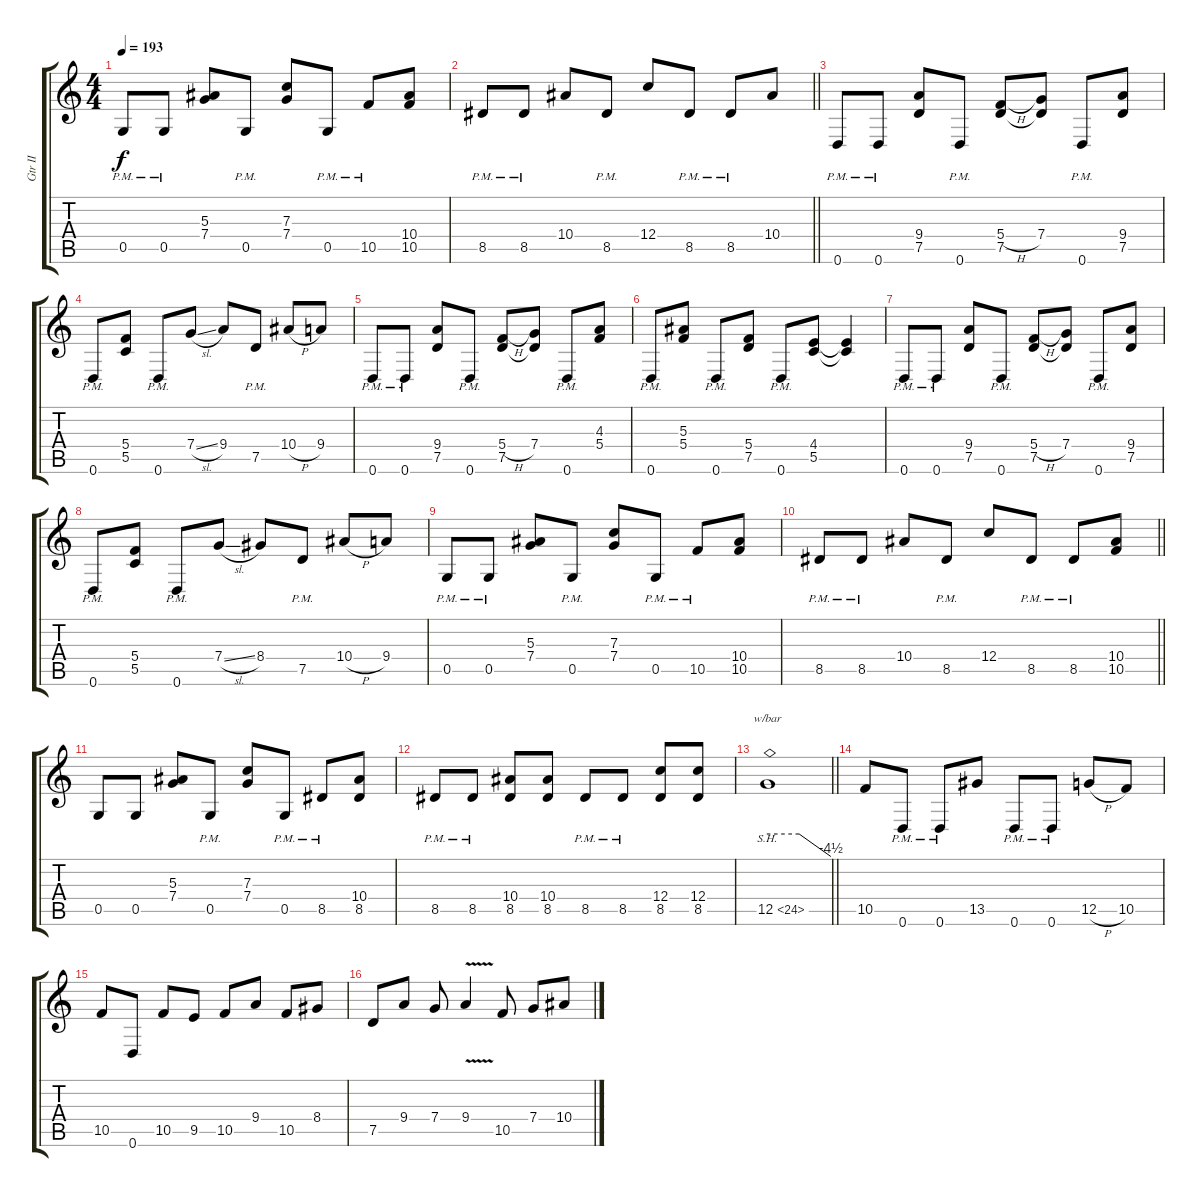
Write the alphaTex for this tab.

\track ("Gtr II" "Gtr II") {instrument distortionguitar}
\staff {score tabs}
\tuning (D4 A3 F3 C3 G2 D2) {hide}
\ts (4 4)
\tempo 193
\clef g2
\ks c
0.5{pm}.8{dy f} 0.5{pm}.8 (5.3 7.4).8 0.5{pm}.8 (7.3 7.4).8 0.5{pm}.8 10.5{pm}.8 (10.4 10.5).8 |
\barLineRight lightlight
8.5{pm}.8 8.5{pm}.8 10.4.8 8.5{pm}.8 12.4.8 8.5{pm}.8 8.5{pm}.8 10.4.8 |
0.6{pm}.8 0.6{pm}.8 (9.4 7.5).8 0.6{pm}.8 (5.4{h} 7.5).8 (7.4 7.5{t}).8 0.6{pm}.8 (9.4 7.5).8 |
0.6{pm}.8 (5.4 5.5).8 0.6{pm}.8 7.4{sl}.8 9.4.8 7.5{pm}.8 10.4{h}.8 9.4.8 |
0.6{pm}.8 0.6{pm}.8 (9.4 7.5).8 0.6{pm}.8 (5.4{h} 7.5).8 (7.4 7.5{t}).8 0.6{pm}.8 (4.3 5.4).8 |
0.6{pm}.8 (5.3 5.4).8 0.6{pm}.8 (5.4 7.5).8 0.6{pm}.8 (4.4 5.5).8 (4.4{t} 5.5{t}).4 |
0.6{pm}.8 0.6{pm}.8 (9.4 7.5).8 0.6{pm}.8 (5.4{h} 7.5).8 (7.4 7.5{t}).8 0.6{pm}.8 (9.4 7.5).8 |
0.6{pm}.8 (5.4 5.5).8 0.6{pm}.8 7.4{sl}.8 8.4.8 7.5{pm}.8 10.4{h}.8 9.4.8 |
0.5{pm}.8 0.5{pm}.8 (5.3 7.4).8 0.5{pm}.8 (7.3 7.4).8 0.5{pm}.8 10.5{pm}.8 (10.4 10.5).8 |
\barLineRight lightlight
8.5{pm}.8 8.5{pm}.8 10.4.8 8.5{pm}.8 12.4.8 8.5{pm}.8 8.5{pm}.8 (10.4 10.5).8 |
0.5.8 0.5.8 (5.3 7.4).8 0.5{pm}.8 (7.3 7.4).8 0.5{pm}.8 8.5{pm}.8 (10.4 8.5).8 |
8.5{pm}.8 8.5{pm}.8 (10.4 8.5).8 (10.4 8.5).8 8.5{pm}.8 8.5{pm}.8 (12.4 8.5).8 (12.4 8.5).8 |
\barLineRight lightlight
12.5{sh 12}.1{tbe (custom default 0 0 30 0 60 -18)} |
10.5.8 0.6{pm}.8 0.6{pm}.8 13.5.8 0.6{pm}.8 0.6{pm}.8 12.5{h}.8 10.5.8 |
10.5.8 0.6.8 10.5.8 9.5.8 10.5.8 9.4.8 10.5.8 8.4.8 |
7.5.8 9.4.8 7.4.8 9.4{v}.4 10.5.8 7.4.8 10.4.8
